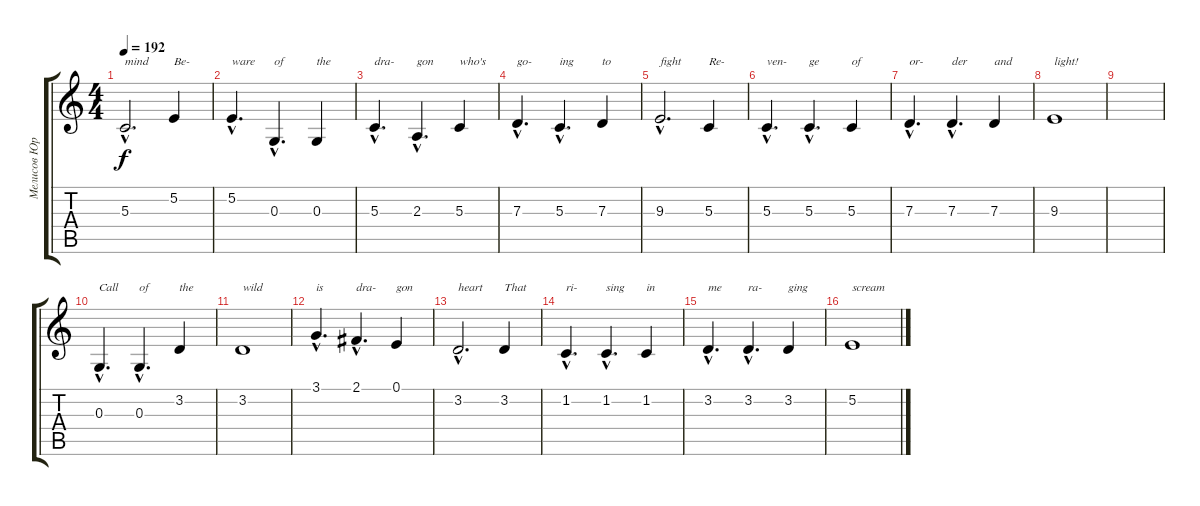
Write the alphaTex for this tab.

\track ("Мелисов Юрий" "Мелисов Юр") {instrument bassoon}
\staff {score tabs}
\tuning (E4 B3 G3 D3 A2 E2) {hide}
\ts (4 4)
\tempo 192
\clef g2
\ks c
5.3{hac}.2{d txt "mind" dy f} 5.2.4{txt "Be-"} |
5.2{hac}.4{d txt "ware"} 0.3{hac}.4{d txt "of"} 0.3.4{txt "the"} |
5.3{hac}.4{d txt "dra-"} 2.3{hac}.4{d txt "gon"} 5.3.4{txt "who's"} |
7.3{hac}.4{d txt "go-"} 5.3{hac}.4{d txt "ing"} 7.3.4{txt "to"} |
9.3{hac}.2{d txt "fight"} 5.3.4{txt "Re-"} |
5.3{hac}.4{d txt "ven-"} 5.3{hac}.4{d txt "ge"} 5.3.4{txt "of"} |
7.3{hac}.4{d txt "or-"} 7.3{hac}.4{d txt "der"} 7.3.4{txt "and"} |
9.3.1{txt "light!"} |
|
0.3{hac}.4{d txt "Call"} 0.3{hac}.4{d txt "of"} 3.2.4{txt "the"} |
3.2.1{txt "wild"} |
3.1{hac}.4{d txt "is"} 2.1{hac}.4{d txt "dra-"} 0.1.4{txt "gon"} |
3.2{hac}.2{d txt "heart"} 3.2.4{txt "That"} |
1.2{hac}.4{d txt "ri-"} 1.2{hac}.4{d txt "sing"} 1.2.4{txt "in"} |
3.2{hac}.4{d txt "me"} 3.2{hac}.4{d txt "ra-"} 3.2.4{txt "ging"} |
5.2.1{txt "scream"}
